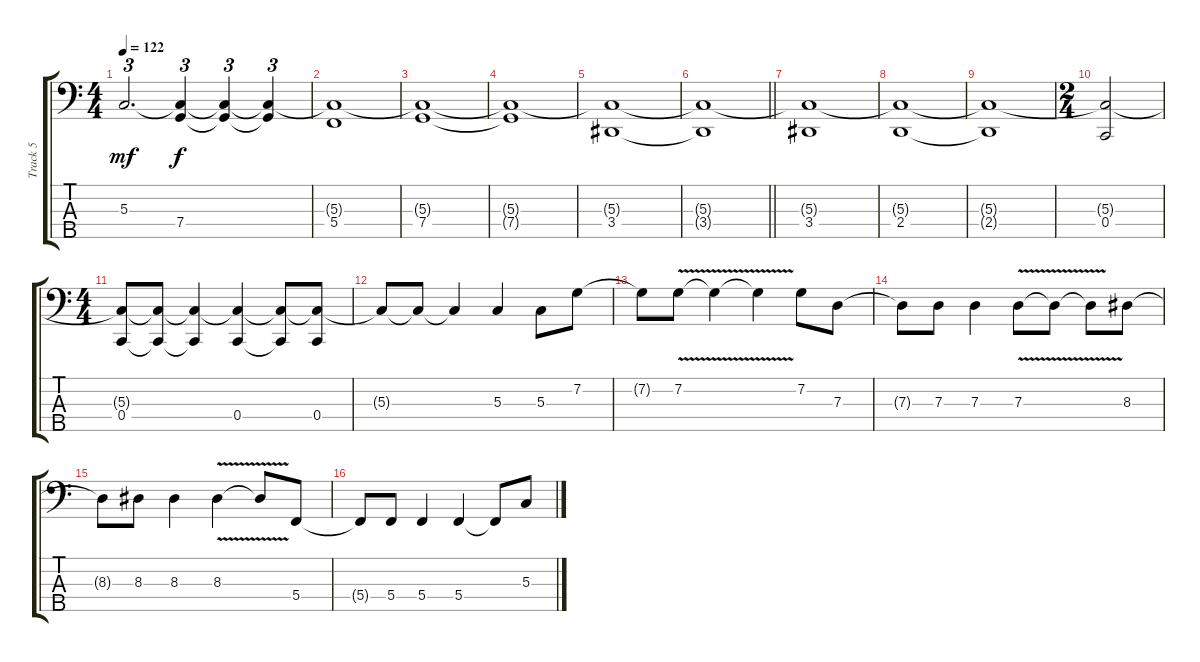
\track ("Track 5" "Track 5") {instrument electricbasspick}
\staff {score tabs}
\tuning (F2 C2 G1 C1 A0) {hide}
\ts (4 4)
\tempo 122
\clef f4
\ks c
5.3{t}.2{d tu (3 2) dy mf} (5.3{t} 7.4).4{tu (3 2) dy f} (5.3{t} 7.4{t}).4{tu (3 2)} (5.3{t} 7.4{t}).4{tu (3 2)} |
(5.3{t} 5.4).1 |
(5.3{t} 7.4).1 |
(5.3{t} 7.4{t}).1 |
(5.3{t} 3.4).1 |
\barLineRight lightlight
(5.3{t} 3.4{t}).1 |
(5.3{t} 3.4).1 |
(5.3{t} 2.4).1 |
(5.3{t} 2.4{t}).1 |
\ts (2 4)
(5.3{t} 0.4).2 |
\ts (4 4)
(5.3{t} 0.4).8 (5.3{t} 0.4{t}).8 (5.3{t} 0.4{t}).4 (5.3{t} 0.4).4 (5.3{t} 0.4{t}).8 (5.3{t} 0.4).8 |
5.3{t}.8 5.3{t}.8 5.3{t}.4 5.3.4 5.3.8 7.2.8 |
7.2{t}.8 7.2{v}.8 7.2{v t}.4 7.2{v t}.4 7.2.8 7.3.8 |
7.3{t}.8 7.3.8 7.3.4 7.3{v}.8 7.3{v t}.8 7.3{v t}.8 8.3.8 |
8.3{t}.8 8.3.8 8.3.4 8.3{v}.4 8.3{v t}.8 5.4.8 |
5.4{t}.8 5.4.8 5.4.4 5.4.4 5.4{t}.8 5.3.8
